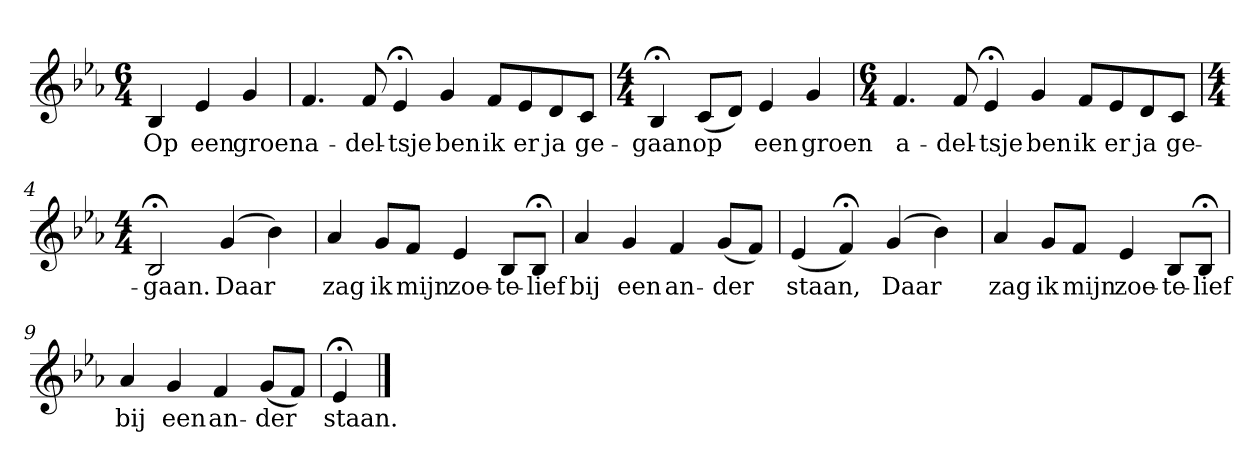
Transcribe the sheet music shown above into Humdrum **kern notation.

**kern	**text
*part1	*part1
*staff1	*staff1
*k[b-e-a-]	*
*E-:	*
*M6/4	*
*MM120	*
=	=
4B-	Op
4e-	een
4g	groen
=1	=1
4.f	a-
8f	-del-
4e-;<	-tsje
4g	ben
8fL	ik
8e-	er
8d	ja
8cJ	ge-
=2	=2
*M4/4	*
4B-;<	-gaan.
(8cL	op
8dJ)	.
4e-	een
4g	groen
=3	=3
*M6/4	*
4.f	a-
8f	-del-
4e-;<	-tsje
4g	ben
8fL	ik
8e-	er
8d	ja
8cJ	ge-
=4	=4
*M4/4	*
2B-;<	-gaan.
(4g	Daar
4b-)	.
=5	=5
4a-	zag
8gL	ik
8fJ	mijn
4e-	zoe-
8B-L	-te-
8B-;<J	-lief
=6	=6
4a-	bij
4g	een
4f	an-
(8gL	-der
8fJ)	.
=7	=7
(4e-	staan,
4f;<)	.
(4g	Daar
4b-)	.
=8	=8
4a-	zag
8gL	ik
8fJ	mijn
4e-	zoe-
8B-L	-te-
8B-;<J	-lief
=9	=9
4a-	bij
4g	een
4f	an-
(8gL	-der
8fJ)	.
=10	=10
4e-;<	staan.
==	==
*-	*-
